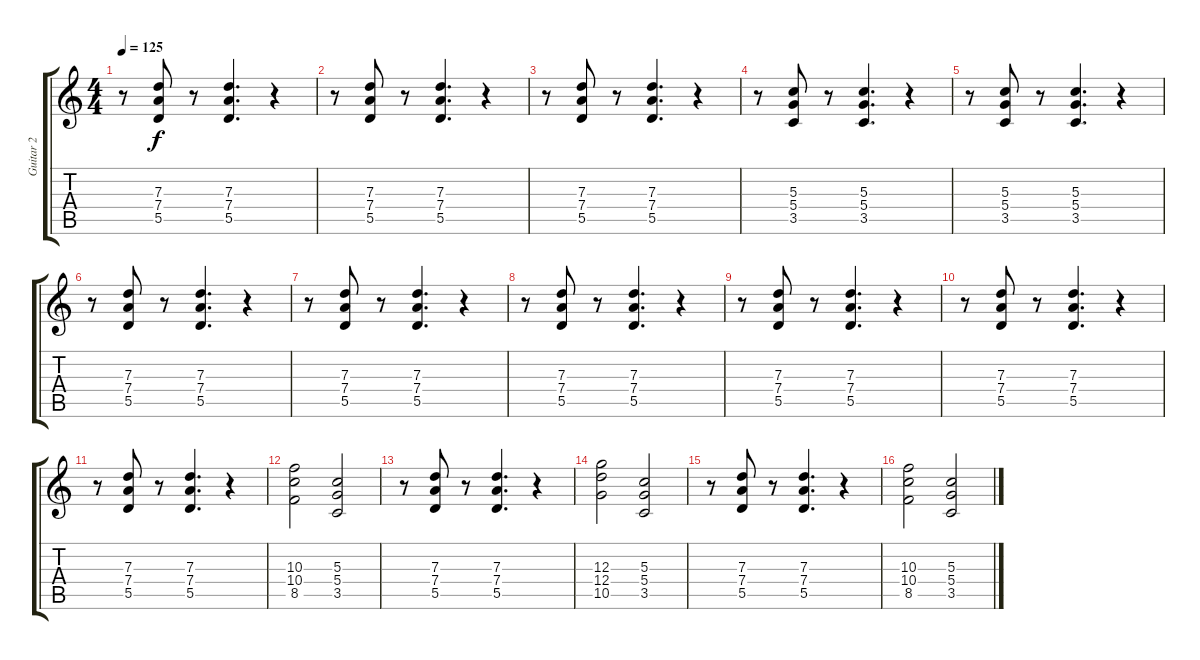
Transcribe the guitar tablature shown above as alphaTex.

\track ("Guitar 2" "Guitar 2") {instrument distortionguitar}
\staff {score tabs}
\tuning (E4 B3 G3 D3 A2 E2) {hide}
\ts (4 4)
\tempo 125
\clef g2
\ks c
r.8{dy f} (7.3 7.4 5.5).8 r.8 (7.3 7.4 5.5).4{d} r.4 |
r.8 (7.3 7.4 5.5).8 r.8 (7.3 7.4 5.5).4{d} r.4 |
r.8 (7.3 7.4 5.5).8 r.8 (7.3 7.4 5.5).4{d} r.4 |
r.8 (5.3 5.4 3.5).8 r.8 (5.3 5.4 3.5).4{d} r.4 |
r.8 (5.3 5.4 3.5).8 r.8 (5.3 5.4 3.5).4{d} r.4 |
r.8 (7.3 7.4 5.5).8 r.8 (7.3 7.4 5.5).4{d} r.4 |
r.8 (7.3 7.4 5.5).8 r.8 (7.3 7.4 5.5).4{d} r.4 |
r.8 (7.3 7.4 5.5).8 r.8 (7.3 7.4 5.5).4{d} r.4 |
r.8 (7.3 7.4 5.5).8 r.8 (7.3 7.4 5.5).4{d} r.4 |
r.8 (7.3 7.4 5.5).8 r.8 (7.3 7.4 5.5).4{d} r.4 |
r.8 (7.3 7.4 5.5).8 r.8 (7.3 7.4 5.5).4{d} r.4 |
(10.3 10.4 8.5).2 (5.3 5.4 3.5).2 |
r.8 (7.3 7.4 5.5).8 r.8 (7.3 7.4 5.5).4{d} r.4 |
(12.3 12.4 10.5).2 (5.3 5.4 3.5).2 |
r.8 (7.3 7.4 5.5).8 r.8 (7.3 7.4 5.5).4{d} r.4 |
(10.3 10.4 8.5).2 (5.3 5.4 3.5).2
